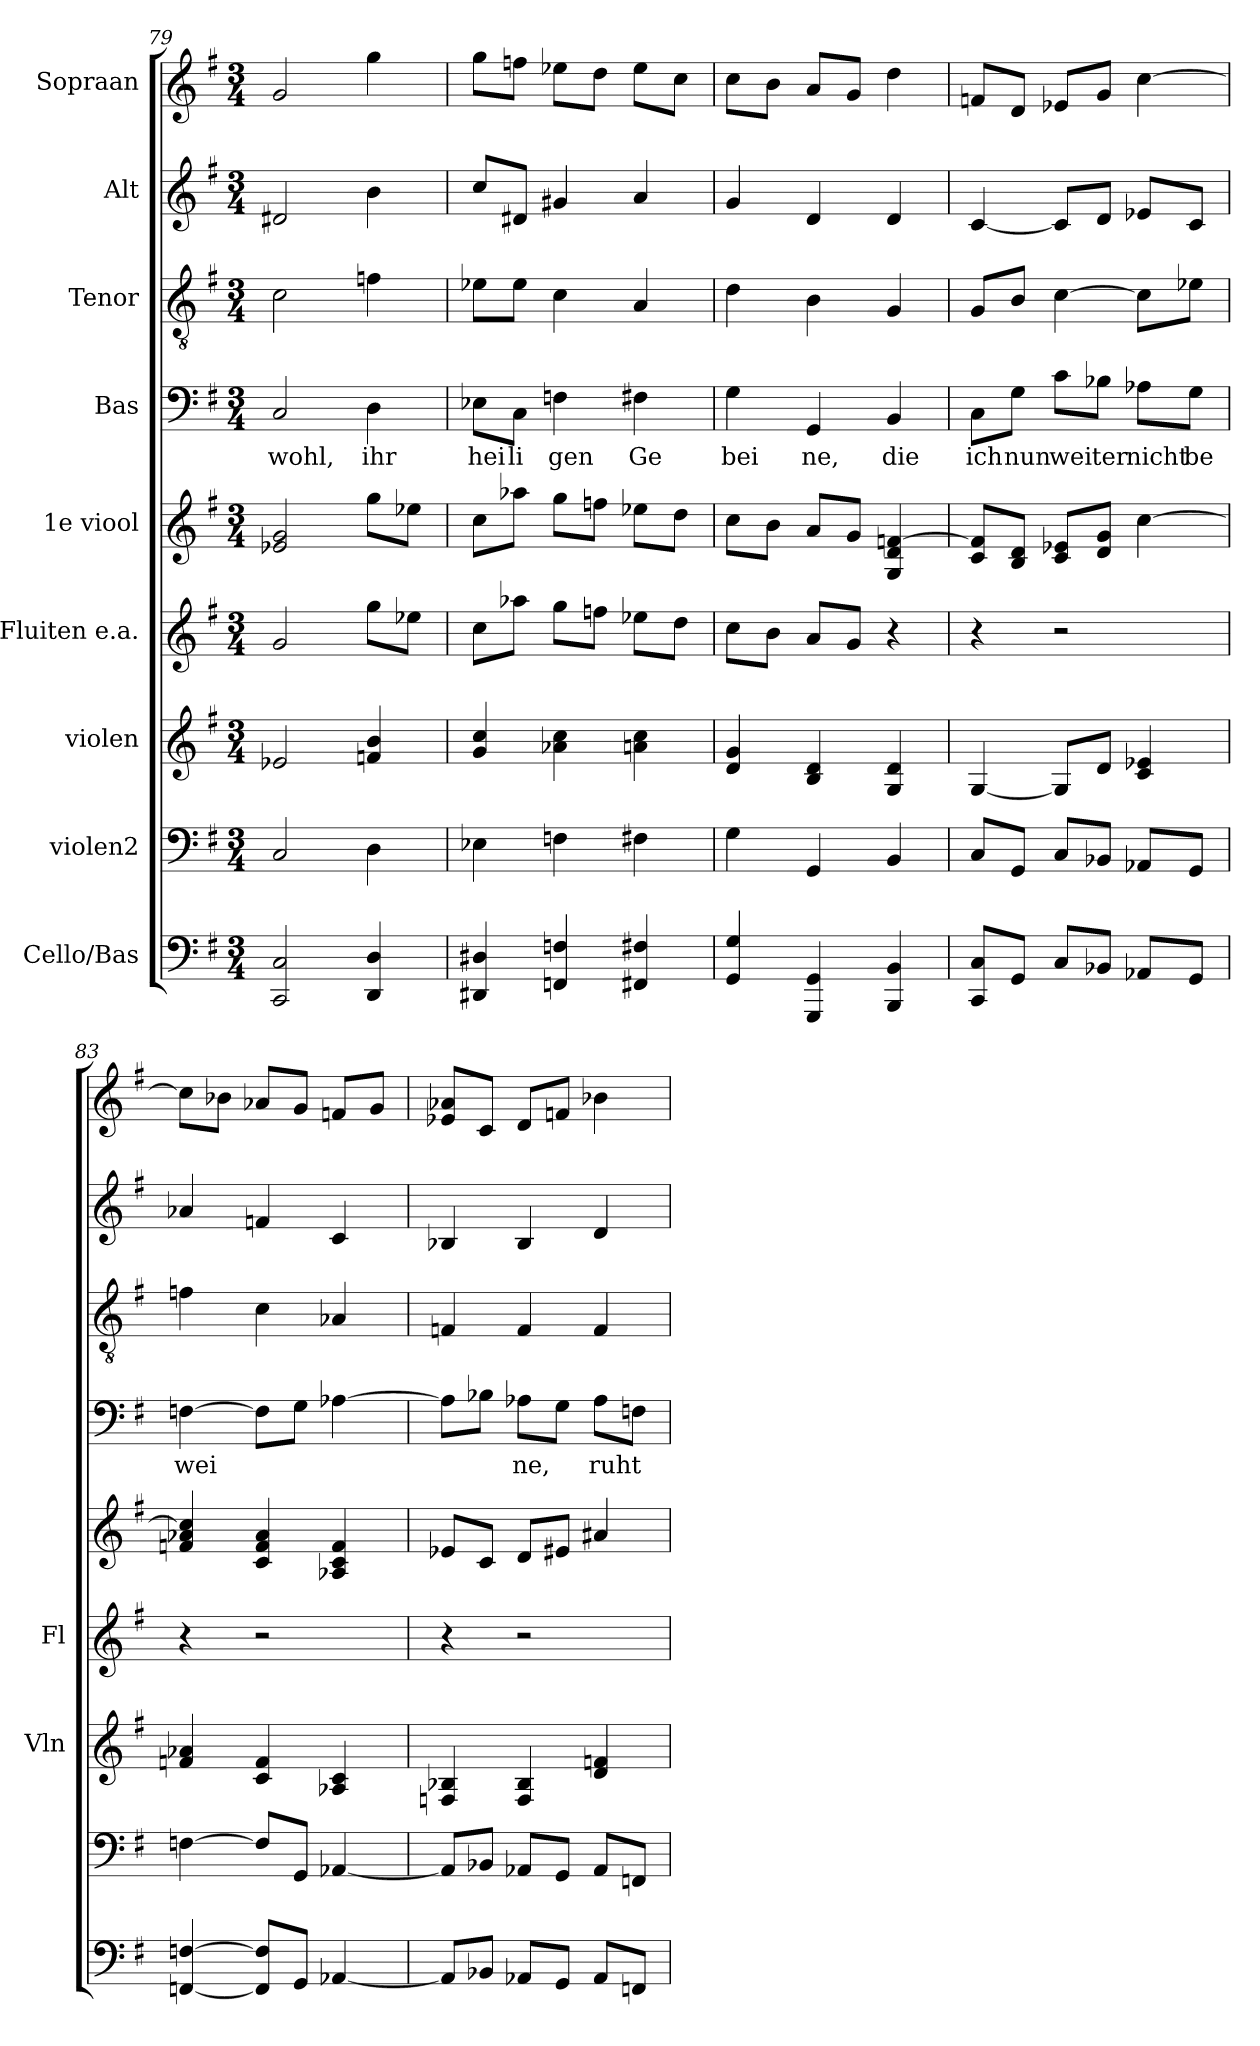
**kern	**kern	**kern	**kern	**kern	**kern	**text	**kern	**kern	**kern
*part9	*part8	*part7	*part6	*part5	*part4	*part4	*part3	*part2	*part1
*staff9	*staff8	*staff7	*staff6	*staff5	*staff4	*staff4	*staff3	*staff2	*staff1
*I"Cello/Bas	*I"violen2	*I"violen	*I"Fluiten e.a.	*I"1e viool	*I"Bas	*	*I"Tenor	*I"Alt	*I"Sopraan
*	*	*I'Vln	*I'Fl	*	*	*	*	*	*
*clefF4	*clefF4	*clefG2	*clefG2	*clefG2	*clefF4	*	*clefGv2	*clefG2	*clefG2
*k[f#]	*k[f#]	*k[f#]	*k[f#]	*k[f#]	*k[f#]	*	*k[f#]	*k[f#]	*k[f#]
*M3/4	*M3/4	*M3/4	*M3/4	*M3/4	*M3/4	*	*M3/4	*M3/4	*M3/4
=79	=79	=79	=79	=79	=79	=79	=79	=79	=79
2CC/ 2C/	2C/	2e-X/	2g/	2e-X/ 2g/	2Ci/	wohl,	2c\	2d#X/	2g/
4DD/ 4D/	4D\	4fn/ 4b/	8gg\L	8gg\L	4Di\	ihr	4fn\	4b\	4gg\
.	.	.	8ee-X\J	8ee-X\J	.	.	.	.	.
=80	=80	=80	=80	=80	=80	=80	=80	=80	=80
4DD#X/ 4D#X/	4E-X\	4g/ 4cc/	8cc\L	8cc\L	8E-Xi\L	hei	8e-X\L	8cc/L	8gg\L
.	.	.	8aa-X\J	8aa-X\J	8Ci\J	li	8e-\J	8d#X/J	8ffn\J
4FFn/ 4Fn/	4Fn\	4a-X\ 4cc\	8gg\L	8gg\L	4Fni\	gen	4c\	4g#X/	8ee-X\L
.	.	.	8ffn\J	8ffn\J	.	.	.	.	8dd\J
4FF#X/ 4F#X/	4F#X\	4an\ 4cc\	8ee-X\L	8ee-X\L	4F#Xi\	Ge	4A/	4a/	8ee-\L
.	.	.	8dd\J	8dd\J	.	.	.	.	8cc\J
=81	=81	=81	=81	=81	=81	=81	=81	=81	=81
4GG/ 4G/	4G\	4d/ 4g/	8cc\L	8cc\L	4Gi\	bei	4d\	4g/	8cc\L
.	.	.	8b\J	8b\J	.	.	.	.	8b\J
4GGG/ 4GG/	4GG/	4B/ 4d/	8a/L	8a/L	4GGi/	ne,	4B\	4d/	8a/L
.	.	.	8g/J	8g/J	.	.	.	.	8g/J
4BBB/ 4BB/	4BB/	4G/ 4d/	4r	4G/ 4d/ [4fn/	4BBi/	die	4G/	4d/	4dd\
!!LO:LB:g=z
=82	=82	=82	=82	=82	=82	=82	=82	=82	=82
8CC/ 8C/L	8C/L	[4G/	4r	8c/ 8f/]L	8Ci\L	ich	8G/L	[4c/	8fn/L
8GG/J	8GG/J	.	.	8B/ 8d/J	8Gi\J	nun	8B/J	.	8d/J
8C/L	8C/L	8G/L]	2r	8c/ 8e-X/L	8ci\L	wei	[4c\	8c/L]	8e-X/L
8BB-X/J	8BB-X/J	8d/J	.	8d/ 8g/J	8B-Xi\J	ter	.	8d/J	8g/J
8AA-X/L	8AA-X/L	4c/ 4e-X/	.	[4cc\	8A-Xi\L	nicht	8c\L]	8e-X/L	[4cc\
8GG/J	8GG/J	.	.	.	8Gi\J	be	8e-X\J	8c/J	.
=83	=83	=83	=83	=83	=83	=83	=83	=83	=83
[4FFn/ [4Fn/	[4Fn\	4fn/ 4a-X/	4r	4fn/ 4a-X/ 4cc/]	[4Fni\	wei	4fn\	4a-X/	8cc\L]
.	.	.	.	.	.	.	.	.	8b-X\J
8FF/] 8F/]L	8F\L]	4c/ 4f/	2r	4c/ 4f/ 4a-/	8Fi\L]	.	4c\	4fn/	8a-X/L
8GG/J	8GG/J	.	.	.	8Gi\J	.	.	.	8g/J
[4AA-X/	[4AA-X/	4A-X/ 4c/	.	4A-X/ 4c/ 4f/	[4A-Xi\	.	4A-X/	4c/	8fn/L
.	.	.	.	.	.	.	.	.	8g/J
=84	=84	=84	=84	=84	=84	=84	=84	=84	=84
8AA-/L]	8AA-/L]	4Fn/ 4B-X/	4r	8e-X/L	8A-i\L]	.	4Fn/	4B-X/	8e-X/ 8a-X/L
8BB-X/J	8BB-X/J	.	.	8c/J	8B-Xi\J	.	.	.	8c/J
8AA-X/L	8AA-X/L	4F/ 4B-/	2r	8d/L	8A-Xi\L	ne,	4F/	4B-/	8d/L
8GG/J	8GG/J	.	.	8e#X/J	8Gi\J	.	.	.	8fn/J
8AA-/L	8AA-/L	4d/ 4fn/	.	4a#X/	8A-i\L	ruht	4F/	4d/	4b-X\
8FFn/J	8FFn/J	.	.	.	8Fni\J	.	.	.	.
=	=	=	=	=	=	=	=	=	=
*-	*-	*-	*-	*-	*-	*-	*-	*-	*-
